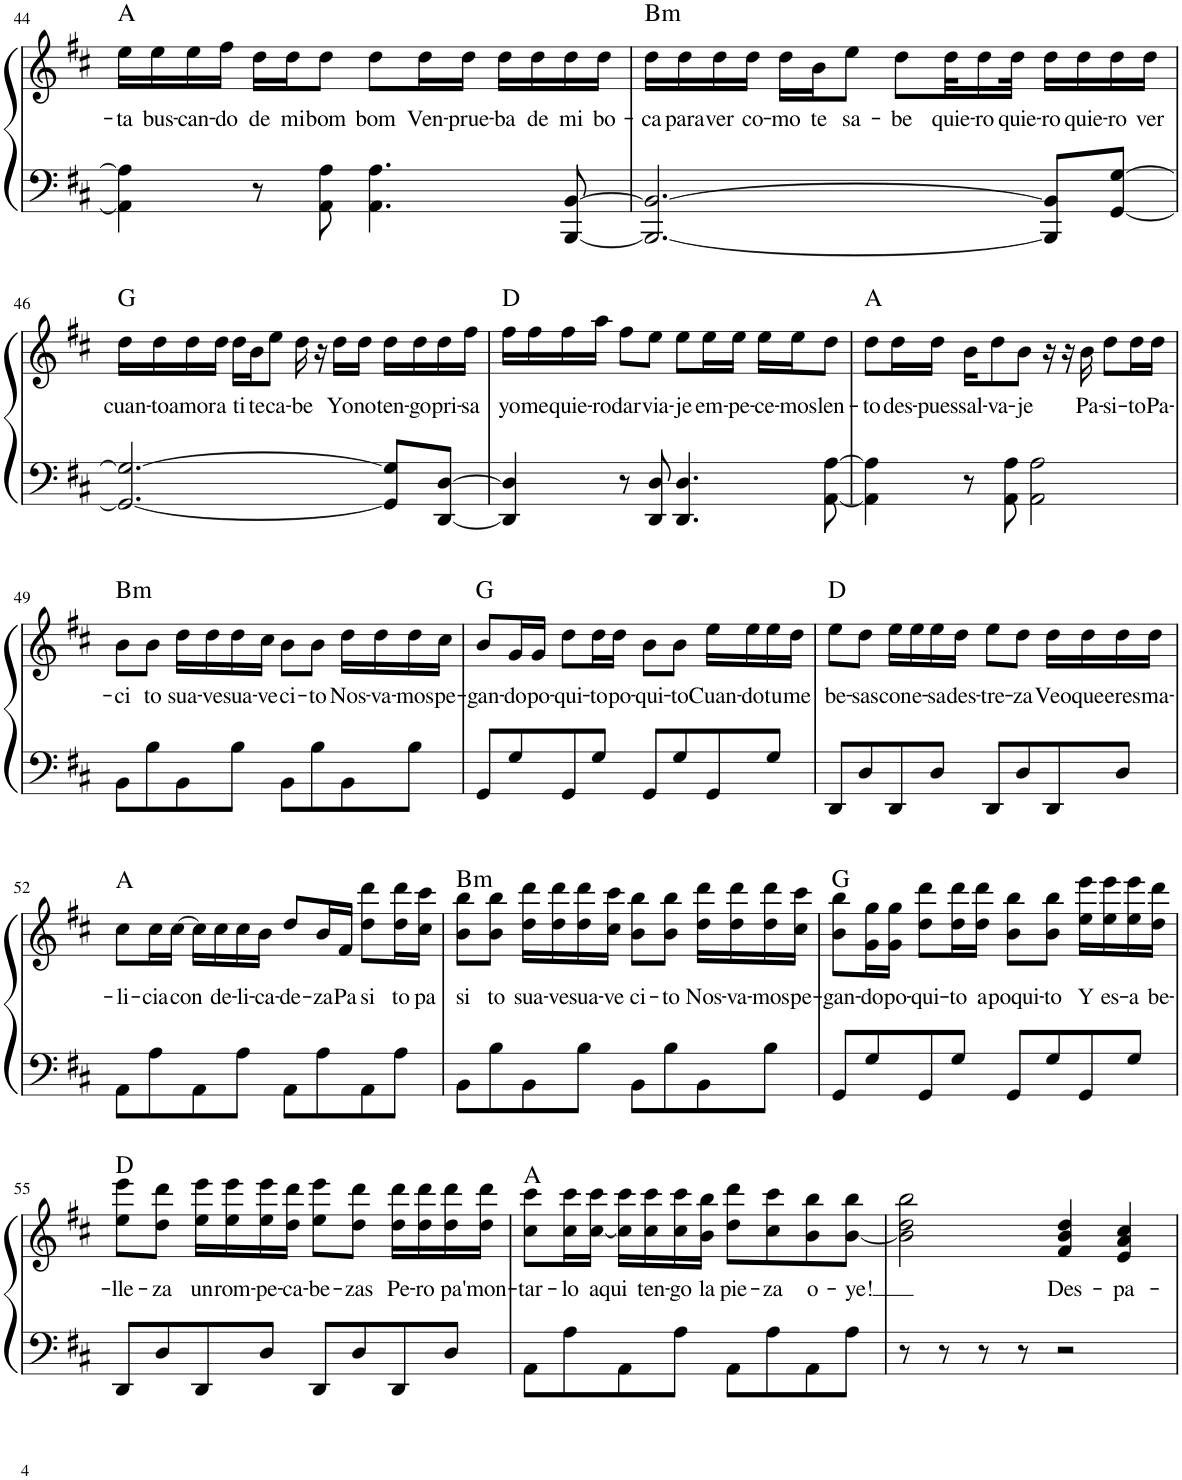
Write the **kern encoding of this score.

**kern	**kern	**text	**harte
*part1	*part1	*part1	*part1
*staff2	*staff1	*staff1	*
*I"Piano	*	*	*
*I'Pno.	*	*	*
!!LO:PB:g=z
*clefF4	*clefG2	*	*
*k[f#c#]	*k[f#c#]	*	*
*M4/4	*M4/4	*	*
=44	=44	=44	=44
!	!	!LO:LY:b	!
4AA\] 4A\]	16ee\LL	-ta	A:maj
!	!	!LO:LY:b	!
.	16ee\	bus-	.
!	!	!LO:LY:b	!
.	16ee\	-can-	.
!	!	!LO:LY:b	!
.	16ff#\JJ	-do	.
!	!	!LO:LY:b	!
8r	16dd\LL	de	.
!	!	!LO:LY:b	!
.	16dd\J	mi	.
!	!	!LO:LY:b	!
8AA\ 8A\	8dd\J	bom	.
!	!	!LO:LY:b	!
4.AA\ 4.A\	8dd\L	bom	.
!	!	!LO:LY:b	!
.	16dd\L	Ven-	.
!	!	!LO:LY:b	!
.	16dd\JJ	prue-	.
!	!	!LO:LY:b	!
.	16dd\LL	-ba	.
!	!	!LO:LY:b	!
.	16dd\	de	.
!	!	!LO:LY:b	!
[8BBB/ [8BB/	16dd\	mi	.
!	!	!LO:LY:b	!
.	16dd\JJ	bo-	.
=45	=45	=45	=45
!	!	!LO:LY:b	!LO:H:kt=m
2.BBB/_ 2.BB/_	16dd\LL	-ca	B:min
!	!	!LO:LY:b	!
.	16dd\	para	.
!	!	!LO:LY:b	!
.	16dd\	ver	.
!	!	!LO:LY:b	!
.	16dd\JJ	co-	.
!	!	!LO:LY:b	!
.	16dd\LL	-mo	.
!	!	!LO:LY:b	!
.	16b\J	te	.
!	!	!LO:LY:b	!
.	8ee\J	sa-	.
!	!	!LO:LY:b	!
.	8dd\L	-be	.
!	!	!LO:LY:b	!
.	32dd\KL	quie-	.
!	!	!LO:LY:b	!
.	16dd\	-ro	.
!	!	!LO:LY:b	!
.	32dd\JJk	quie-	.
!	!	!LO:LY:b	!
8BBB/] 8BB/]L	16dd\LL	-ro	.
!	!	!LO:LY:b	!
.	16dd\	quie-	.
!	!	!LO:LY:b	!
[8GG/ [8G/J	16dd\	-ro	.
!	!	!LO:LY:b	!
.	16dd\JJ	ver	.
!!LO:LB:g=z
=46	=46	=46	=46
!	!	!LO:LY:b	!
2.GG/_ 2.G/_	16dd\LL	cuan-	G:maj
!	!	!LO:LY:b	!
.	16dd\	-to	.
!	!	!LO:LY:b	!
.	16dd\	amor	.
!	!	!LO:LY:b	!
.	16dd\JJ	a	.
!	!	!LO:LY:b	!
.	16dd\LL	ti	.
!	!	!LO:LY:b	!
.	16b\J	te	.
!	!	!LO:LY:b	!
.	8ee\J	ca-	.
!	!	!LO:LY:b	!
.	16dd\	-be	.
.	16r	.	.
!	!	!LO:LY:b	!
.	16dd\LL	Yo	.
!	!	!LO:LY:b	!
.	16dd\JJ	no	.
!	!	!LO:LY:b	!
8GG/] 8G/]L	16dd\LL	ten-	.
!	!	!LO:LY:b	!
.	16dd\	-go	.
!	!	!LO:LY:b	!
[8DD/ [8D/J	16dd\	pri-	.
!	!	!LO:LY:b	!
.	16ff#\JJ	-sa	.
=47	=47	=47	=47
!	!	!LO:LY:b	!
4DD/] 4D/]	16ff#\LL	yo	D:maj
!	!	!LO:LY:b	!
.	16ff#\	me	.
!	!	!LO:LY:b	!
.	16ff#\	quie-	.
!	!	!LO:LY:b	!
.	16aa\JJ	-ro	.
!	!	!LO:LY:b	!
8r	8ff#\L	dar	.
!	!	!LO:LY:b	!
8DD/ 8D/	8ee\J	via-	.
!	!	!LO:LY:b	!
4.DD/ 4.D/	8ee\L	-je	.
!	!	!LO:LY:b	!
.	16ee\L	em-	.
!	!	!LO:LY:b	!
.	16ee\JJ	-pe-	.
!	!	!LO:LY:b	!
.	16ee\LL	-ce-	.
!	!	!LO:LY:b	!
.	16ee\J	-mos	.
!	!	!LO:LY:b	!
[8AA\ [8A\	8dd\J	len-	.
=48	=48	=48	=48
!	!	!LO:LY:b	!
4AA\] 4A\]	8dd\L	-to	A:maj
!	!	!LO:LY:b	!
.	16dd\L	des-	.
!	!	!LO:LY:b	!
.	16dd\JJ	-pues	.
!	!	!LO:LY:b	!
8r	16b\KL	sal-	.
!	!	!LO:LY:b	!
.	8dd\	-va-	.
8AA\ 8A\	.	.	.
!	!	!LO:LY:b	!
.	8b\J	-je	.
2AA\ 2A\	.	.	.
.	16r	.	.
.	16r	.	.
!	!	!LO:LY:b	!
.	16b\	Pa-	.
!	!	!LO:LY:b	!
.	8dd\L	-si-	.
!	!	!LO:LY:b	!
.	16dd\L	-to	.
!	!	!LO:LY:b	!
.	16dd\JJ	Pa-	.
!!LO:LB:g=z
=49	=49	=49	=49
!	!	!LO:LY:b	!LO:H:kt=m
8BB\L	8b\L	-ci	B:min
!	!	!LO:LY:b	!
8B\	8b\J	to	.
!	!	!LO:LY:b	!
8BB\	16dd\LL	sua-	.
!	!	!LO:LY:b	!
.	16dd\	-ve	.
!	!	!LO:LY:b	!
8B\J	16dd\	sua-	.
!	!	!LO:LY:b	!
.	16cc#\JJ	-ve	.
!	!	!LO:LY:b	!
8BB\L	8b\L	ci-	.
!	!	!LO:LY:b	!
8B\	8b\J	-to	.
!	!	!LO:LY:b	!
8BB\	16dd\LL	Nos-	.
!	!	!LO:LY:b	!
.	16dd\	-va-	.
!	!	!LO:LY:b	!
8B\J	16dd\	-mos	.
!	!	!LO:LY:b	!
.	16cc#\JJ	pe-	.
=50	=50	=50	=50
!	!	!LO:LY:b	!
8GG/L	8b/L	-gan-	G:maj
!	!	!LO:LY:b	!
8G/	16g/L	-do	.
!	!	!LO:LY:b	!
.	16g/JJ	po-	.
!	!	!LO:LY:b	!
8GG/	8dd\L	-qui-	.
!	!	!LO:LY:b	!
8G/J	16dd\L	-to	.
!	!	!LO:LY:b	!
.	16dd\JJ	po-	.
!	!	!LO:LY:b	!
8GG/L	8b\L	-qui-	.
!	!	!LO:LY:b	!
8G/	8b\J	-to	.
!	!	!LO:LY:b	!
8GG/	16ee\LL	Cuan-	.
!	!	!LO:LY:b	!
.	16ee\	-do	.
!	!	!LO:LY:b	!
8G/J	16ee\	tu	.
!	!	!LO:LY:b	!
.	16dd\JJ	me	.
=51	=51	=51	=51
!	!	!LO:LY:b	!
8DD/L	8ee\L	be-	D:maj
!	!	!LO:LY:b	!
8D/	8dd\J	-sas	.
!	!	!LO:LY:b	!
8DD/	16ee\LL	con	.
!	!	!LO:LY:b	!
.	16ee\	e-	.
!	!	!LO:LY:b	!
8D/J	16ee\	-sa	.
!	!	!LO:LY:b	!
.	16dd\JJ	des-	.
!	!	!LO:LY:b	!
8DD/L	8ee\L	-tre-	.
!	!	!LO:LY:b	!
8D/	8dd\J	-za	.
!	!	!LO:LY:b	!
8DD/	16dd\LL	Veo	.
!	!	!LO:LY:b	!
.	16dd\	que	.
!	!	!LO:LY:b	!
8D/J	16dd\	eres	.
!	!	!LO:LY:b	!
.	16dd\JJ	ma-	.
!!LO:LB:g=z
=52	=52	=52	=52
!	!	!LO:LY:b	!
8AA\L	8cc#\L	-li-	A:maj
!	!	!LO:LY:b	!
8A\	16cc#\L	-cia	.
!	!	!LO:LY:b	!
.	[16cc#\JJ	con	.
8AA\	16cc#\LL]	.	.
!	!	!LO:LY:b	!
.	16cc#\	de-	.
!	!	!LO:LY:b	!
8A\J	16cc#\	-li-	.
!	!	!LO:LY:b	!
.	16b\JJ	-ca-	.
!	!	!LO:LY:b	!
8AA\L	8dd/L	-de-	.
!	!	!LO:LY:b	!
8A\	16b/L	-za	.
!	!	!LO:LY:b	!
.	16f#/JJ	Pa	.
!	!	!LO:LY:b	!
8AA\	8dd\ 8ddd\L	si	.
!	!	!LO:LY:b	!
8A\J	16dd\ 16ddd\L	to	.
!	!	!LO:LY:b	!
.	16cc#\ 16ccc#\JJ	pa	.
=53	=53	=53	=53
!	!	!LO:LY:b	!LO:H:kt=m
8BB\L	8b\ 8bb\L	si	B:min
!	!	!LO:LY:b	!
8B\	8b\ 8bb\J	to	.
!	!	!LO:LY:b	!
8BB\	16dd\ 16ddd\LL	sua-	.
!	!	!LO:LY:b	!
.	16dd\ 16ddd\	-ve	.
!	!	!LO:LY:b	!
8B\J	16dd\ 16ddd\	sua-	.
!	!	!LO:LY:b	!
.	16cc#\ 16ccc#\JJ	-ve	.
!	!	!LO:LY:b	!
8BB\L	8b\ 8bb\L	ci-	.
!	!	!LO:LY:b	!
8B\	8b\ 8bb\J	-to	.
!	!	!LO:LY:b	!
8BB\	16dd\ 16ddd\LL	Nos-	.
!	!	!LO:LY:b	!
.	16dd\ 16ddd\	-va-	.
!	!	!LO:LY:b	!
8B\J	16dd\ 16ddd\	-mos	.
!	!	!LO:LY:b	!
.	16cc#\ 16ccc#\JJ	pe-	.
=54	=54	=54	=54
!	!	!LO:LY:b	!
8GG/L	8b\ 8bb\L	-gan-	G:maj
!	!	!LO:LY:b	!
8G/	16g\ 16gg\L	-do	.
!	!	!LO:LY:b	!
.	16g\ 16gg\JJ	po-	.
!	!	!LO:LY:b	!
8GG/	8dd\ 8ddd\L	-qui-	.
!	!	!LO:LY:b	!
8G/J	16dd\ 16ddd\L	-to	.
!	!	!LO:LY:b	!
.	16dd\ 16ddd\JJ	a	.
!	!	!LO:LY:b	!
8GG/L	8b\ 8bb\L	poqui-	.
!	!	!LO:LY:b	!
8G/	8b\ 8bb\J	-to	.
!	!	!LO:LY:b	!
8GG/	16ee\ 16eee\LL	Y	.
!	!	!LO:LY:b	!
.	16ee\ 16eee\	es-	.
!	!	!LO:LY:b	!
8G/J	16ee\ 16eee\	-a	.
!	!	!LO:LY:b	!
.	16dd\ 16ddd\JJ	be-	.
!!LO:LB:g=z
=55	=55	=55	=55
!	!	!LO:LY:b	!
8DD/L	8ee\ 8eee\L	-lle-	D:maj
!	!	!LO:LY:b	!
8D/	8dd\ 8ddd\J	-za	.
!	!	!LO:LY:b	!
8DD/	16ee\ 16eee\LL	un	.
!	!	!LO:LY:b	!
.	16ee\ 16eee\	rom-	.
!	!	!LO:LY:b	!
8D/J	16ee\ 16eee\	-pe-	.
!	!	!LO:LY:b	!
.	16dd\ 16ddd\JJ	-ca-	.
!	!	!LO:LY:b	!
8DD/L	8ee\ 8eee\L	-be-	.
!	!	!LO:LY:b	!
8D/	8dd\ 8ddd\J	-zas	.
!	!	!LO:LY:b	!
8DD/	16dd\ 16ddd\LL	Pe-	.
!	!	!LO:LY:b	!
.	16dd\ 16ddd\	-ro	.
!	!	!LO:LY:b	!
8D/J	16dd\ 16ddd\	pa'	.
!	!	!LO:LY:b	!
.	16dd\ 16ddd\JJ	mon-	.
=56	=56	=56	=56
!	!	!LO:LY:b	!
8AA\L	8cc#\ 8ccc#\L	-tar-	A:maj
!	!	!LO:LY:b	!
8A\	16cc#\ 16ccc#\L	-lo	.
!	!	!LO:LY:b	!
.	[16cc#\ 16ccc#\JJ	aqui	.
8AA\	16cc#\] 16ccc#\LL	.	.
!	!	!LO:LY:b	!
.	16cc#\ 16ccc#\	ten-	.
!	!	!LO:LY:b	!
8A\J	16cc#\ 16ccc#\	-go	.
!	!	!LO:LY:b	!
.	16b\ 16bb\JJ	la	.
!	!	!LO:LY:b	!
8AA\L	8dd\ 8ddd\L	pie-	.
!	!	!LO:LY:b	!
8A\	8cc#\ 8ccc#\	-za	.
!	!	!LO:LY:b	!
8AA\	8b\ 8bb\	o-	.
!	!	!LO:LY:b	!
8A\J	[8b\ 8bb\J	-ye!	.
=57	=57	=57	=57
8r	2b\] 2dd\ 2bb\	.	.
8r	.	.	.
8r	.	.	.
8r	.	.	.
!	!	!LO:LY:b	!
2r	4f#/ 4b/ 4dd/	Des-	.
!	!	!LO:LY:b	!
.	4e/ 4a/ 4cc#/	-pa-	.
=	=	=	=
*-	*-	*-	*-
